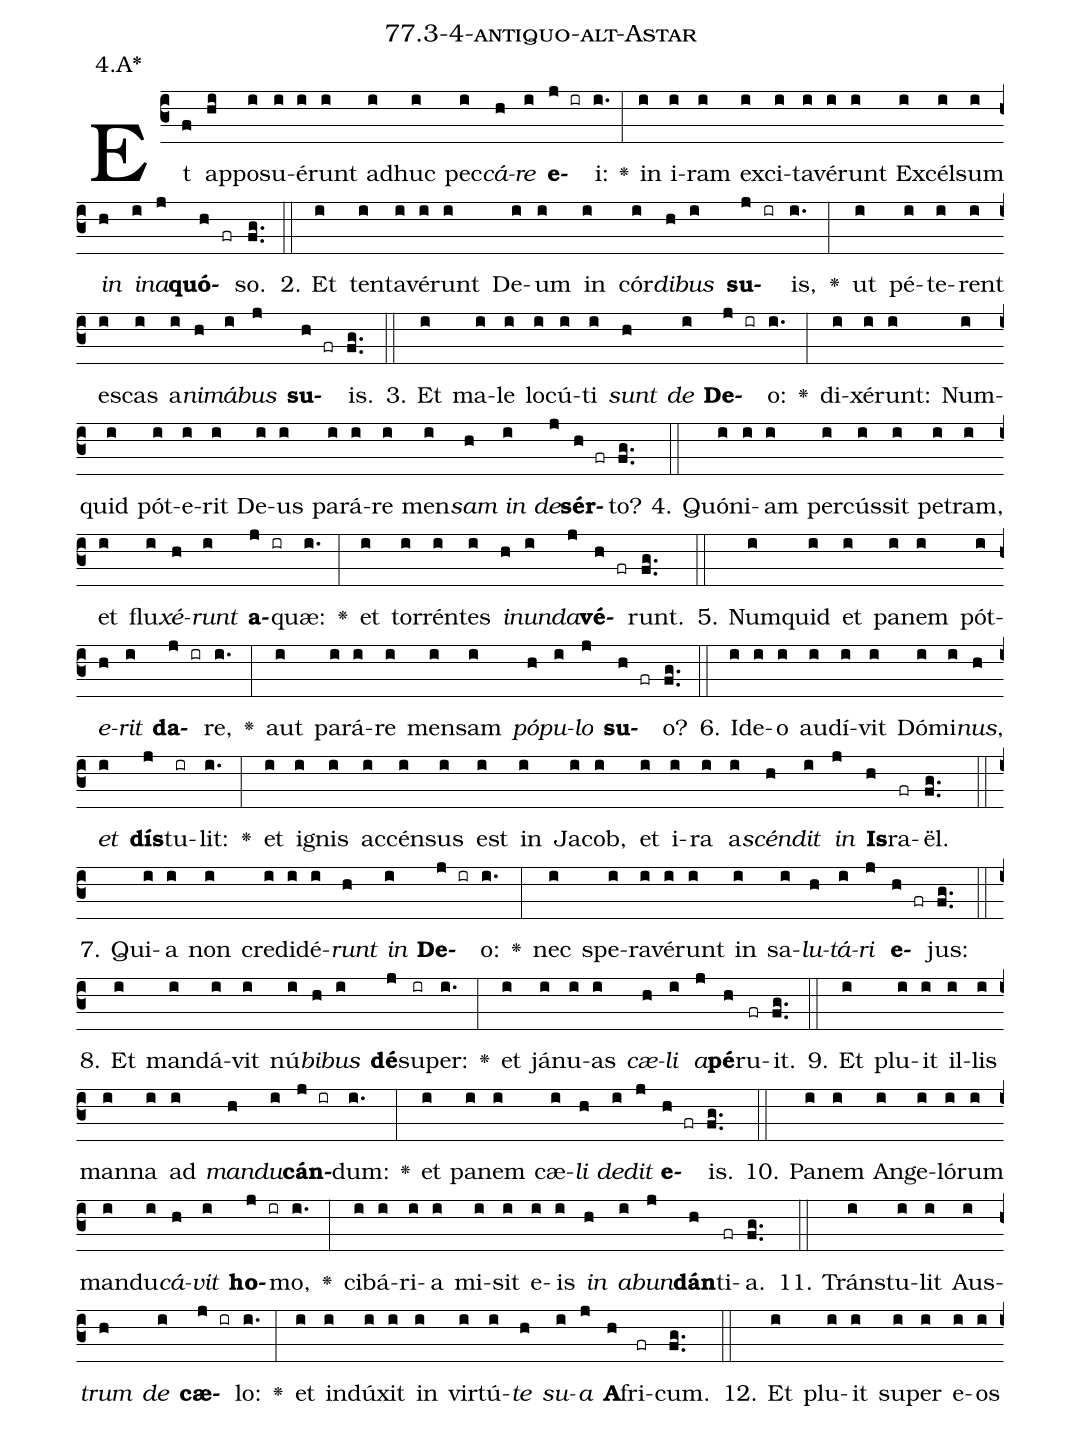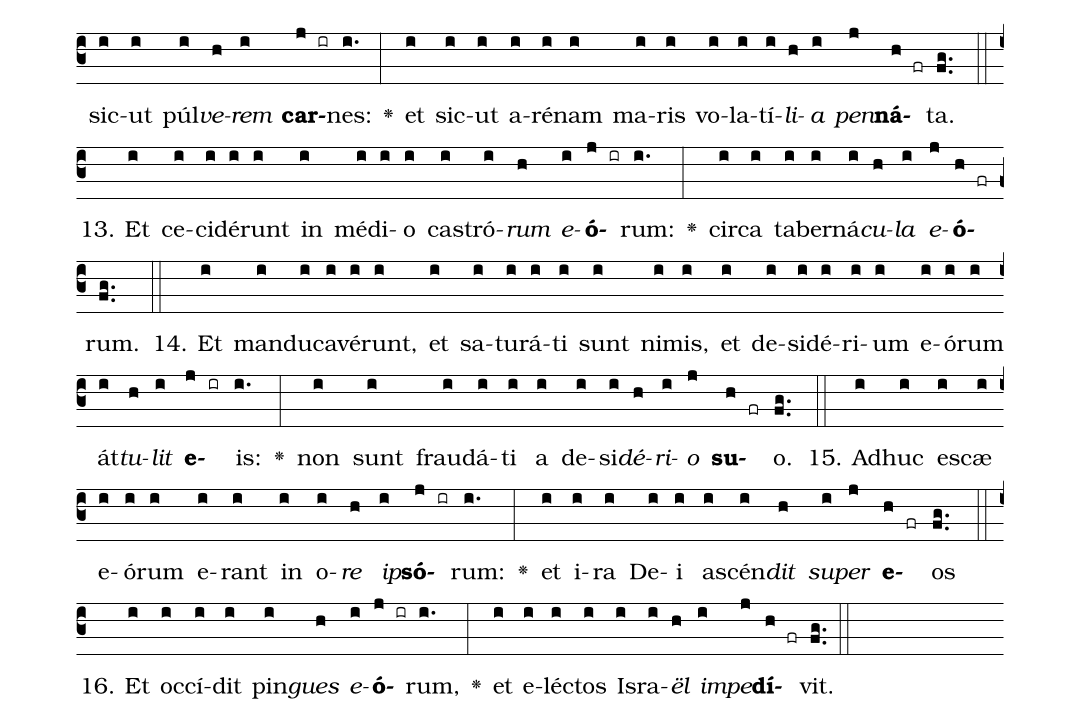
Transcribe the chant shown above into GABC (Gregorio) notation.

name: 77.3-4-antiquo-alt-Astar;
annotation: 4.A*;
%%
(c3)Et(f) ap(hi)po(i)su(i)é(i)runt(i) ad(i)huc(i) pec(i)<i>cá</i>(h)<i>re</i>(i) <b>e</b>(j ir)i:(i.) <v>\greheightstar</v>(:) in(i) i(i)ram(i) ex(i)ci(i)ta(i)vé(i)runt(i) Ex(i)cél(i)sum(i) <i>in</i>(h) <i>in</i>(i)<i>a</i>(j)<b>quó</b>(h fr)so.(fg..) (::)
2. Et(i) ten(i)ta(i)vé(i)runt(i) De(i)um(i) in(i) cór(i)<i>di</i>(h)<i>bus</i>(i) <b>su</b>(j ir)is,(i.) <v>\greheightstar</v>(:) ut(i) pé(i)te(i)rent(i) es(i)cas(i) a(i)<i>ni</i>(h)<i>má</i>(i)<i>bus</i>(j) <b>su</b>(h fr)is.(fg..) (::)
3. Et(i) ma(i)le(i) lo(i)cú(i)ti(i) <i>sunt</i>(h) <i>de</i>(i) <b>De</b>(j ir)o:(i.) <v>\greheightstar</v>(:) di(i)xé(i)runt:(i) Num(i)quid(i) pót(i)e(i)rit(i) De(i)us(i) pa(i)rá(i)re(i) men(i)<i>sam</i>(h) <i>in</i>(i) <i>de</i>(j)<b>sér</b>(h fr)to?(fg..) (::)
4. Quón(i)i(i)am(i) per(i)cús(i)sit(i) pe(i)tram,(i) et(i) flu(i)<i>xé</i>(h)<i>runt</i>(i) <b>a</b>(j ir)quæ:(i.) <v>\greheightstar</v>(:) et(i) tor(i)rén(i)tes(i) <i>in</i>(h)<i>un</i>(i)<i>da</i>(j)<b>vé</b>(h fr)runt.(fg..) (::)
5. Num(i)quid(i) et(i) pa(i)nem(i) pót(i)<i>e</i>(h)<i>rit</i>(i) <b>da</b>(j ir)re,(i.) <v>\greheightstar</v>(:) aut(i) pa(i)rá(i)re(i) men(i)sam(i) <i>pó</i>(h)<i>pu</i>(i)<i>lo</i>(j) <b>su</b>(h fr)o?(fg..) (::)
6. Id(i)e(i)o(i) au(i)dí(i)vit(i) Dó(i)mi(i)<i>nus</i>,(h) <i>et</i>(i) <b>dís</b>(j)tu(ir)lit:(i.) <v>\greheightstar</v>(:) et(i) i(i)gnis(i) ac(i)cén(i)sus(i) est(i) in(i) Ja(i)cob,(i) et(i) i(i)ra(i) a(i)<i>scén</i>(h)<i>dit</i>(i) <i>in</i>(j) <b>Is</b>(h)ra(fr)ël.(fg..) (::)
7. Qui(i)a(i) non(i) cre(i)di(i)dé(i)<i>runt</i>(h) <i>in</i>(i) <b>De</b>(j ir)o:(i.) <v>\greheightstar</v>(:) nec(i) spe(i)ra(i)vé(i)runt(i) in(i) sa(i)<i>lu</i>(h)<i>tá</i>(i)<i>ri</i>(j) <b>e</b>(h fr)jus:(fg..) (::)
8. Et(i) man(i)dá(i)vit(i) nú(i)<i>bi</i>(h)<i>bus</i>(i) <b>dé</b>(j)su(ir)per:(i.) <v>\greheightstar</v>(:) et(i) já(i)nu(i)as(i) <i>cæ</i>(h)<i>li</i>(i) <i>a</i>(j)<b>pé</b>(h)ru(fr)it.(fg..) (::)
9. Et(i) plu(i)it(i) il(i)lis(i) man(i)na(i) ad(i) <i>man</i>(h)<i>du</i>(i)<b>cán</b>(j ir)dum:(i.) <v>\greheightstar</v>(:) et(i) pa(i)nem(i) cæ(i)<i>li</i>(h) <i>de</i>(i)<i>dit</i>(j) <b>e</b>(h fr)is.(fg..) (::)
10. Pa(i)nem(i) An(i)ge(i)ló(i)rum(i) man(i)du(i)<i>cá</i>(h)<i>vit</i>(i) <b>ho</b>(j ir)mo,(i.) <v>\greheightstar</v>(:) ci(i)bá(i)ri(i)a(i) mi(i)sit(i) e(i)is(i) <i>in</i>(h) <i>ab</i>(i)<i>un</i>(j)<b>dán</b>(h)ti(fr)a.(fg..) (::)
11. Tráns(i)tu(i)lit(i) Aus(i)<i>trum</i>(h) <i>de</i>(i) <b>cæ</b>(j ir)lo:(i.) <v>\greheightstar</v>(:) et(i) in(i)dú(i)xit(i) in(i) vir(i)tú(i)<i>te</i>(h) <i>su</i>(i)<i>a</i>(j) <b>A</b>(h)fri(fr)cum.(fg..) (::)
12. Et(i) plu(i)it(i) su(i)per(i) e(i)os(i) sic(i)ut(i) púl(i)<i>ve</i>(h)<i>rem</i>(i) <b>car</b>(j ir)nes:(i.) <v>\greheightstar</v>(:) et(i) sic(i)ut(i) a(i)ré(i)nam(i) ma(i)ris(i) vo(i)la(i)tí(i)<i>li</i>(h)<i>a</i>(i) <i>pen</i>(j)<b>ná</b>(h fr)ta.(fg..) (::)
13. Et(i) ce(i)ci(i)dé(i)runt(i) in(i) mé(i)di(i)o(i) cas(i)tró(i)<i>rum</i>(h) <i>e</i>(i)<b>ó</b>(j ir)rum:(i.) <v>\greheightstar</v>(:) cir(i)ca(i) ta(i)ber(i)ná(i)<i>cu</i>(h)<i>la</i>(i) <i>e</i>(j)<b>ó</b>(h fr)rum.(fg..) (::)
14. Et(i) man(i)du(i)ca(i)vé(i)runt,(i) et(i) sa(i)tu(i)rá(i)ti(i) sunt(i) ni(i)mis,(i) et(i) de(i)si(i)dé(i)ri(i)um(i) e(i)ó(i)rum(i) át(i)<i>tu</i>(h)<i>lit</i>(i) <b>e</b>(j ir)is:(i.) <v>\greheightstar</v>(:) non(i) sunt(i) frau(i)dá(i)ti(i) a(i) de(i)si(i)<i>dé</i>(h)<i>ri</i>(i)<i>o</i>(j) <b>su</b>(h fr)o.(fg..) (::)
15. Ad(i)huc(i) e(i)scæ(i) e(i)ó(i)rum(i) e(i)rant(i) in(i) o(i)<i>re</i>(h) <i>ip</i>(i)<b>só</b>(j ir)rum:(i.) <v>\greheightstar</v>(:) et(i) i(i)ra(i) De(i)i(i) a(i)scén(i)<i>dit</i>(h) <i>su</i>(i)<i>per</i>(j) <b>e</b>(h fr)os(fg..) (::)
16. Et(i) oc(i)cí(i)dit(i) pin(i)<i>gues</i>(h) <i>e</i>(i)<b>ó</b>(j ir)rum,(i.) <v>\greheightstar</v>(:) et(i) e(i)léc(i)tos(i) Is(i)ra(i)<i>ël</i>(h) <i>im</i>(i)<i>pe</i>(j)<b>dí</b>(h fr)vit.(fg..) (::)
